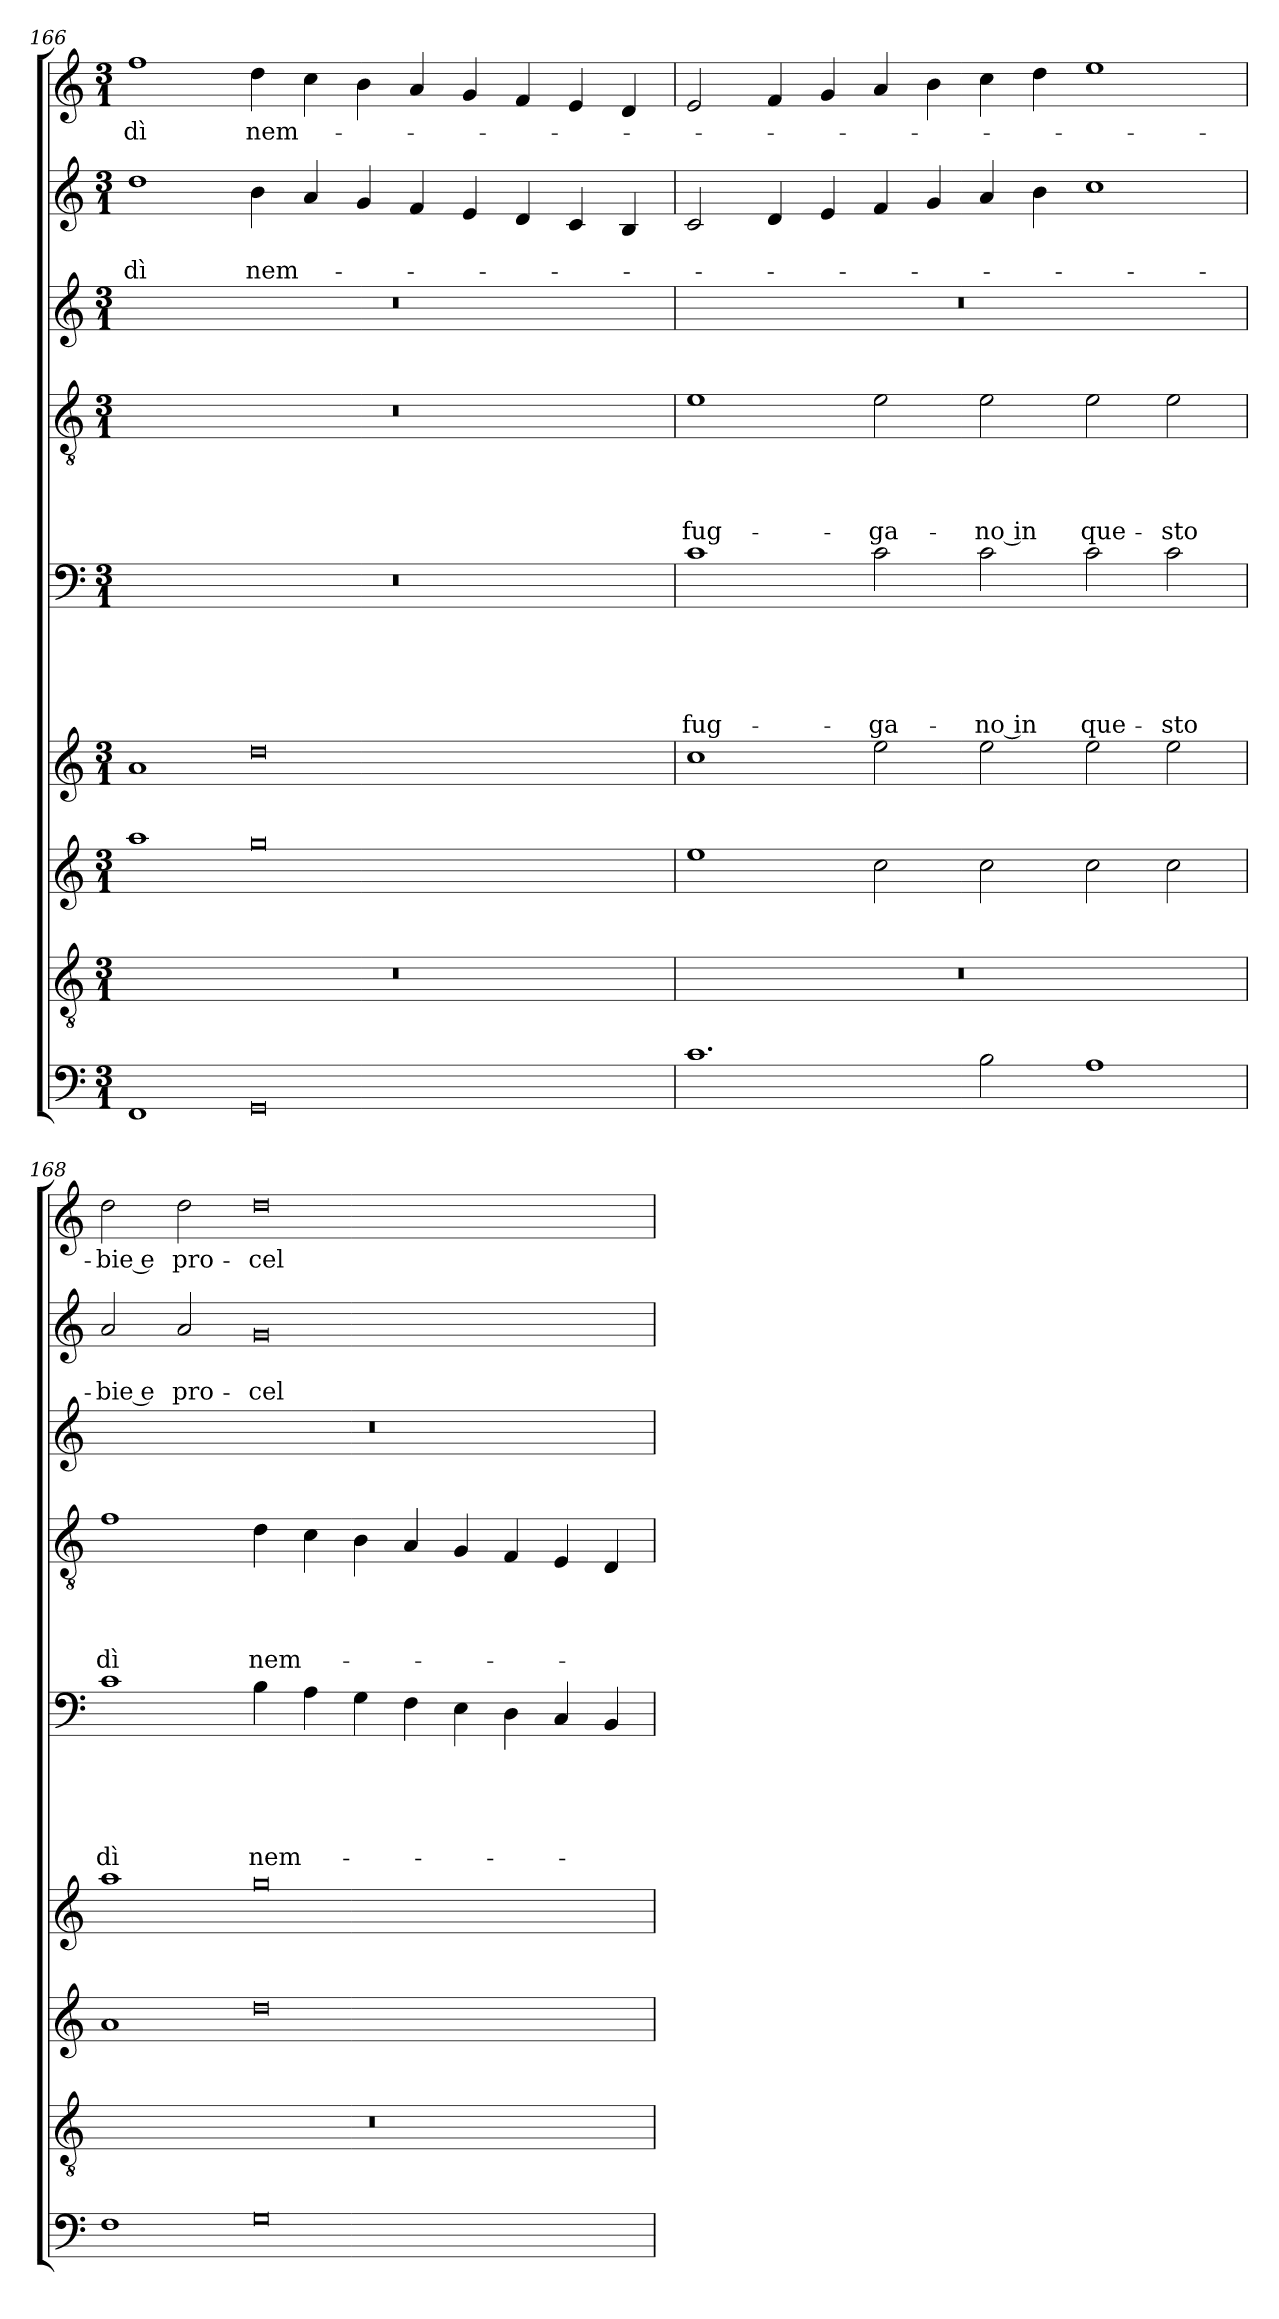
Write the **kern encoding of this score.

**kern	**kern	**kern	**kern	**kern	**text	**text	**text	**text	**text	**kern	**text	**text	**text	**text	**kern	**kern	**text	**text	**kern	**text
*part9	*part8	*part7	*part6	*part5	*part5	*part5	*part5	*part5	*part5	*part4	*part4	*part4	*part4	*part4	*part3	*part2	*part2	*part2	*part1	*part1
*staff9	*staff8	*staff7	*staff6	*staff5	*staff5	*staff5	*staff5	*staff5	*staff5	*staff4	*staff4	*staff4	*staff4	*staff4	*staff3	*staff2	*staff2	*staff2	*staff1	*staff1
*clefF4	*clefGv2	*clefG2	*clefG2	*clefF4	*	*	*	*	*	*clefGv2	*	*	*	*	*clefG2	*clefG2	*	*	*clefG2	*
*k[]	*k[]	*k[]	*k[]	*k[]	*	*	*	*	*	*k[]	*	*	*	*	*k[]	*k[]	*	*	*k[]	*
*C:	*C:	*C:	*C:	*C:	*	*	*	*	*	*C:	*	*	*	*	*C:	*C:	*	*	*C:	*
*M3/1	*M3/1	*M3/1	*M3/1	*M3/1	*	*	*	*	*	*M3/1	*	*	*	*	*M3/1	*M3/1	*	*	*M3/1	*
=166	=166	=166	=166	=166	=166	=166	=166	=166	=166	=166	=166	=166	=166	=166	=166	=166	=166	=166	=166	=166
!	!	!	!	!	!	!	!	!	!	!	!	!	!	!	!	!	!	!LO:LY:b	!	!LO:LY:b
1FF	0.r	1aa	1a	0.r	.	.	.	.	.	0.r	.	.	.	.	0.r	1dd	.	dì	1ff	dì
!	!	!	!	!	!	!	!	!	!	!	!	!	!	!	!	!	!	!LO:LY:b	!	!LO:LY:b
0GG	.	0gg	0dd	.	.	.	.	.	.	.	.	.	.	.	.	4b\	.	nem-	4dd\	nem-
.	.	.	.	.	.	.	.	.	.	.	.	.	.	.	.	4a/	.	.	4cc\	.
.	.	.	.	.	.	.	.	.	.	.	.	.	.	.	.	4g/	.	.	4b\	.
.	.	.	.	.	.	.	.	.	.	.	.	.	.	.	.	4f/	.	.	4a/	.
.	.	.	.	.	.	.	.	.	.	.	.	.	.	.	.	4e/	.	.	4g/	.
.	.	.	.	.	.	.	.	.	.	.	.	.	.	.	.	4d/	.	.	4f/	.
.	.	.	.	.	.	.	.	.	.	.	.	.	.	.	.	4c/	.	.	4e/	.
.	.	.	.	.	.	.	.	.	.	.	.	.	.	.	.	4B/	.	.	4d/	.
!!LO:LB:g=z
=167	=167	=167	=167	=167	=167	=167	=167	=167	=167	=167	=167	=167	=167	=167	=167	=167	=167	=167	=167	=167
!	!	!	!	!	!	!	!	!	!LO:LY:b	!	!	!	!	!LO:LY:b	!	!	!	!	!	!
1.c	0.r	1ee	1cc	1c	.	.	.	.	fug-	1e	.	.	.	fug-	0.r	2c/	.	.	2e/	.
.	.	.	.	.	.	.	.	.	.	.	.	.	.	.	.	4d/	.	.	4f/	.
.	.	.	.	.	.	.	.	.	.	.	.	.	.	.	.	4e/	.	.	4g/	.
!	!	!	!	!	!	!	!	!	!LO:LY:b	!	!	!	!	!LO:LY:b	!	!	!	!	!	!
.	.	2cc\	2ee\	2c\	.	.	.	.	-ga-	2e\	.	.	.	-ga-	.	4f/	.	.	4a/	.
.	.	.	.	.	.	.	.	.	.	.	.	.	.	.	.	4g/	.	.	4b\	.
!	!	!	!	!	!	!	!	!	!LO:LY:b	!	!	!	!	!LO:LY:b	!	!	!	!	!	!
2B\	.	2cc\	2ee\	2c\	.	.	.	.	-no in	2e\	.	.	.	-no in	.	4a/	.	.	4cc\	.
.	.	.	.	.	.	.	.	.	.	.	.	.	.	.	.	4b\	.	.	4dd\	.
!	!	!	!	!	!	!	!	!	!LO:LY:b	!	!	!	!	!LO:LY:b	!	!	!	!	!	!
1A	.	2cc\	2ee\	2c\	.	.	.	.	que-	2e\	.	.	.	que-	.	1cc	.	.	1ee	.
!	!	!	!	!	!	!	!	!	!LO:LY:b	!	!	!	!	!LO:LY:b	!	!	!	!	!	!
.	.	2cc\	2ee\	2c\	.	.	.	.	-sto	2e\	.	.	.	-sto	.	.	.	.	.	.
=168	=168	=168	=168	=168	=168	=168	=168	=168	=168	=168	=168	=168	=168	=168	=168	=168	=168	=168	=168	=168
!	!	!	!	!	!	!	!	!	!LO:LY:b	!	!	!	!	!LO:LY:b	!	!	!	!LO:LY:b	!	!LO:LY:b
1F	0.r	1a	1aa	1c	.	.	.	.	dì	1f	.	.	.	dì	0.r	2a/	.	-bie e	2dd\	-bie e
!	!	!	!	!	!	!	!	!	!	!	!	!	!	!	!	!	!	!LO:LY:b	!	!LO:LY:b
.	.	.	.	.	.	.	.	.	.	.	.	.	.	.	.	2a/	.	pro-	2dd\	pro-
!	!	!	!	!	!	!	!	!	!LO:LY:b	!	!	!	!	!LO:LY:b	!	!	!	!LO:LY:b	!	!LO:LY:b
0G	.	0dd	0gg	4B\	.	.	.	.	nem-	4d\	.	.	.	nem-	.	0g	.	-cel-	0dd	-cel-
.	.	.	.	4A\	.	.	.	.	.	4c\	.	.	.	.	.	.	.	.	.	.
.	.	.	.	4G\	.	.	.	.	.	4B\	.	.	.	.	.	.	.	.	.	.
.	.	.	.	4F\	.	.	.	.	.	4A/	.	.	.	.	.	.	.	.	.	.
.	.	.	.	4E\	.	.	.	.	.	4G/	.	.	.	.	.	.	.	.	.	.
.	.	.	.	4D\	.	.	.	.	.	4F/	.	.	.	.	.	.	.	.	.	.
.	.	.	.	4C/	.	.	.	.	.	4E/	.	.	.	.	.	.	.	.	.	.
.	.	.	.	4BB/	.	.	.	.	.	4D/	.	.	.	.	.	.	.	.	.	.
=	=	=	=	=	=	=	=	=	=	=	=	=	=	=	=	=	=	=	=	=
*-	*-	*-	*-	*-	*-	*-	*-	*-	*-	*-	*-	*-	*-	*-	*-	*-	*-	*-	*-	*-
